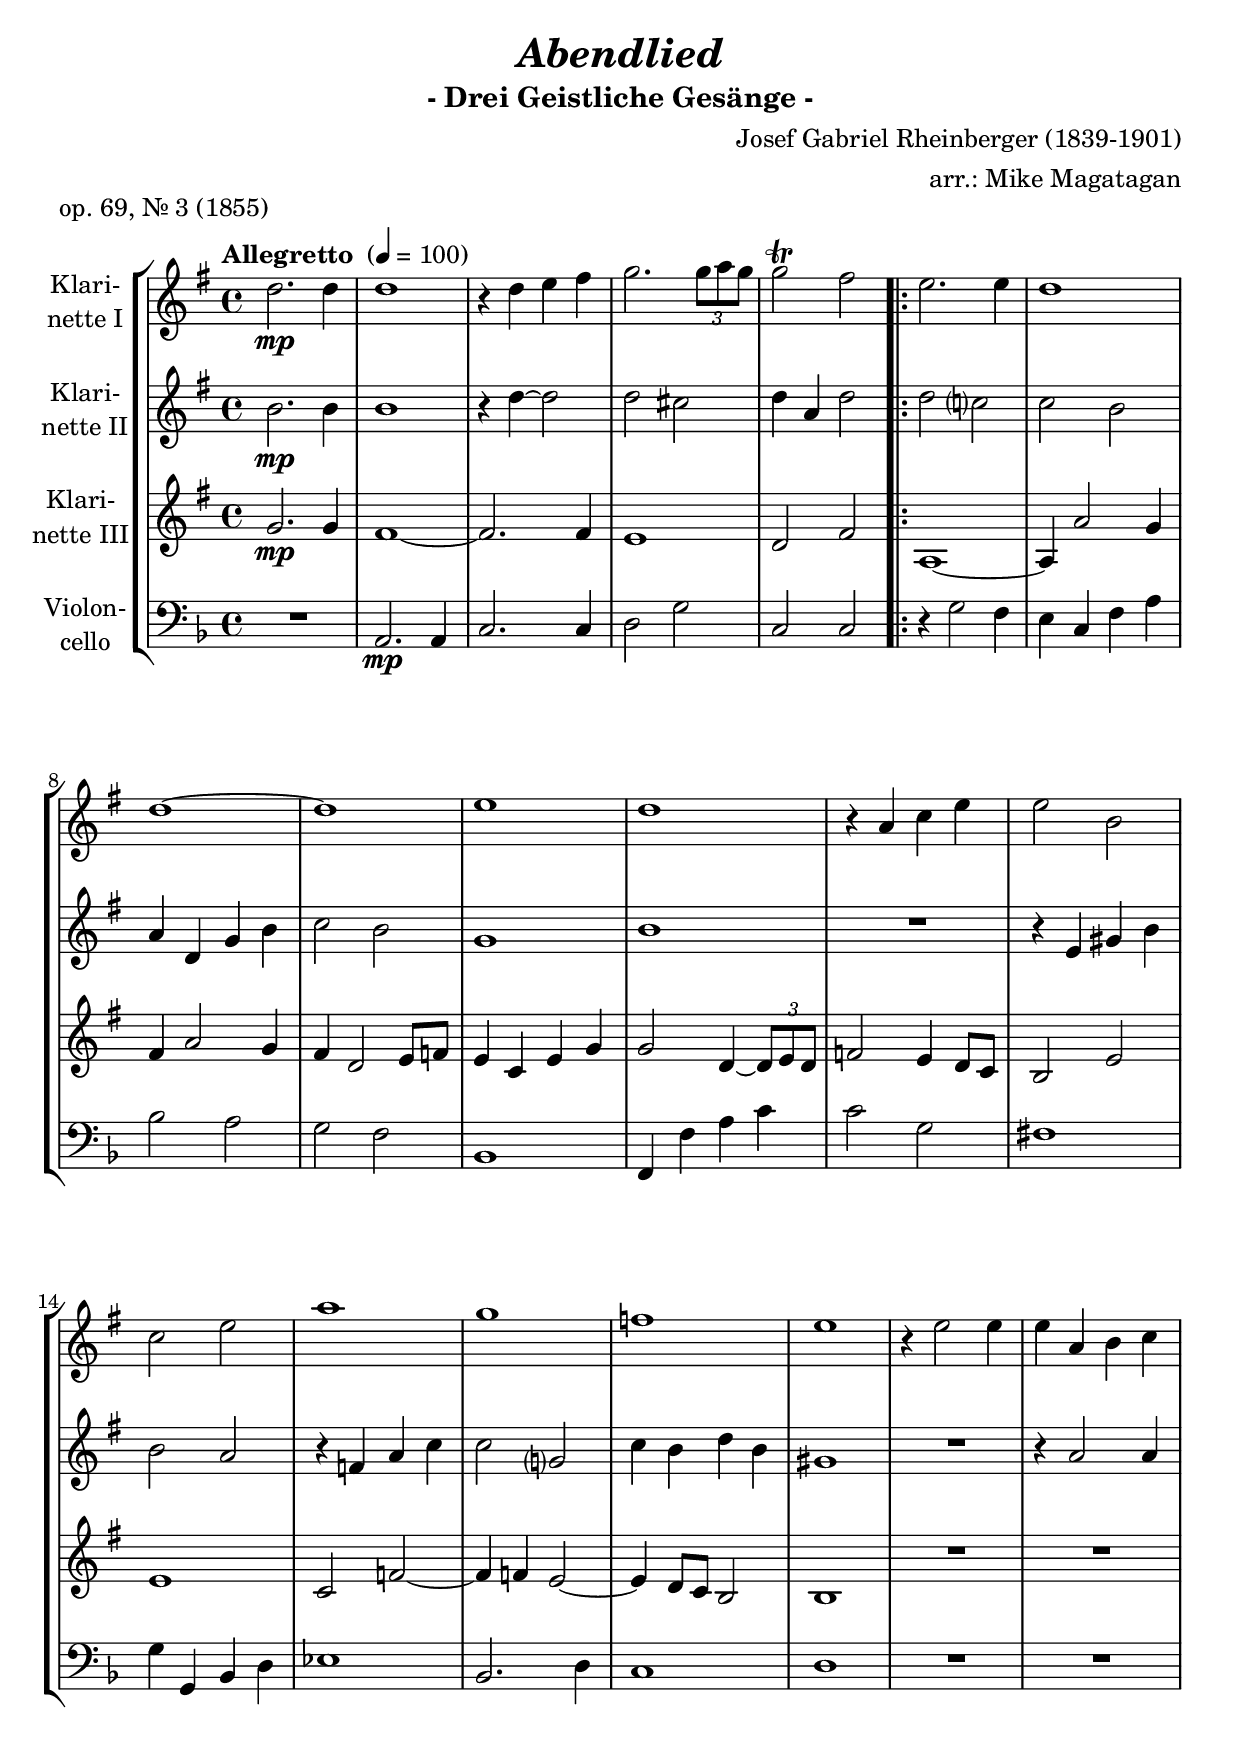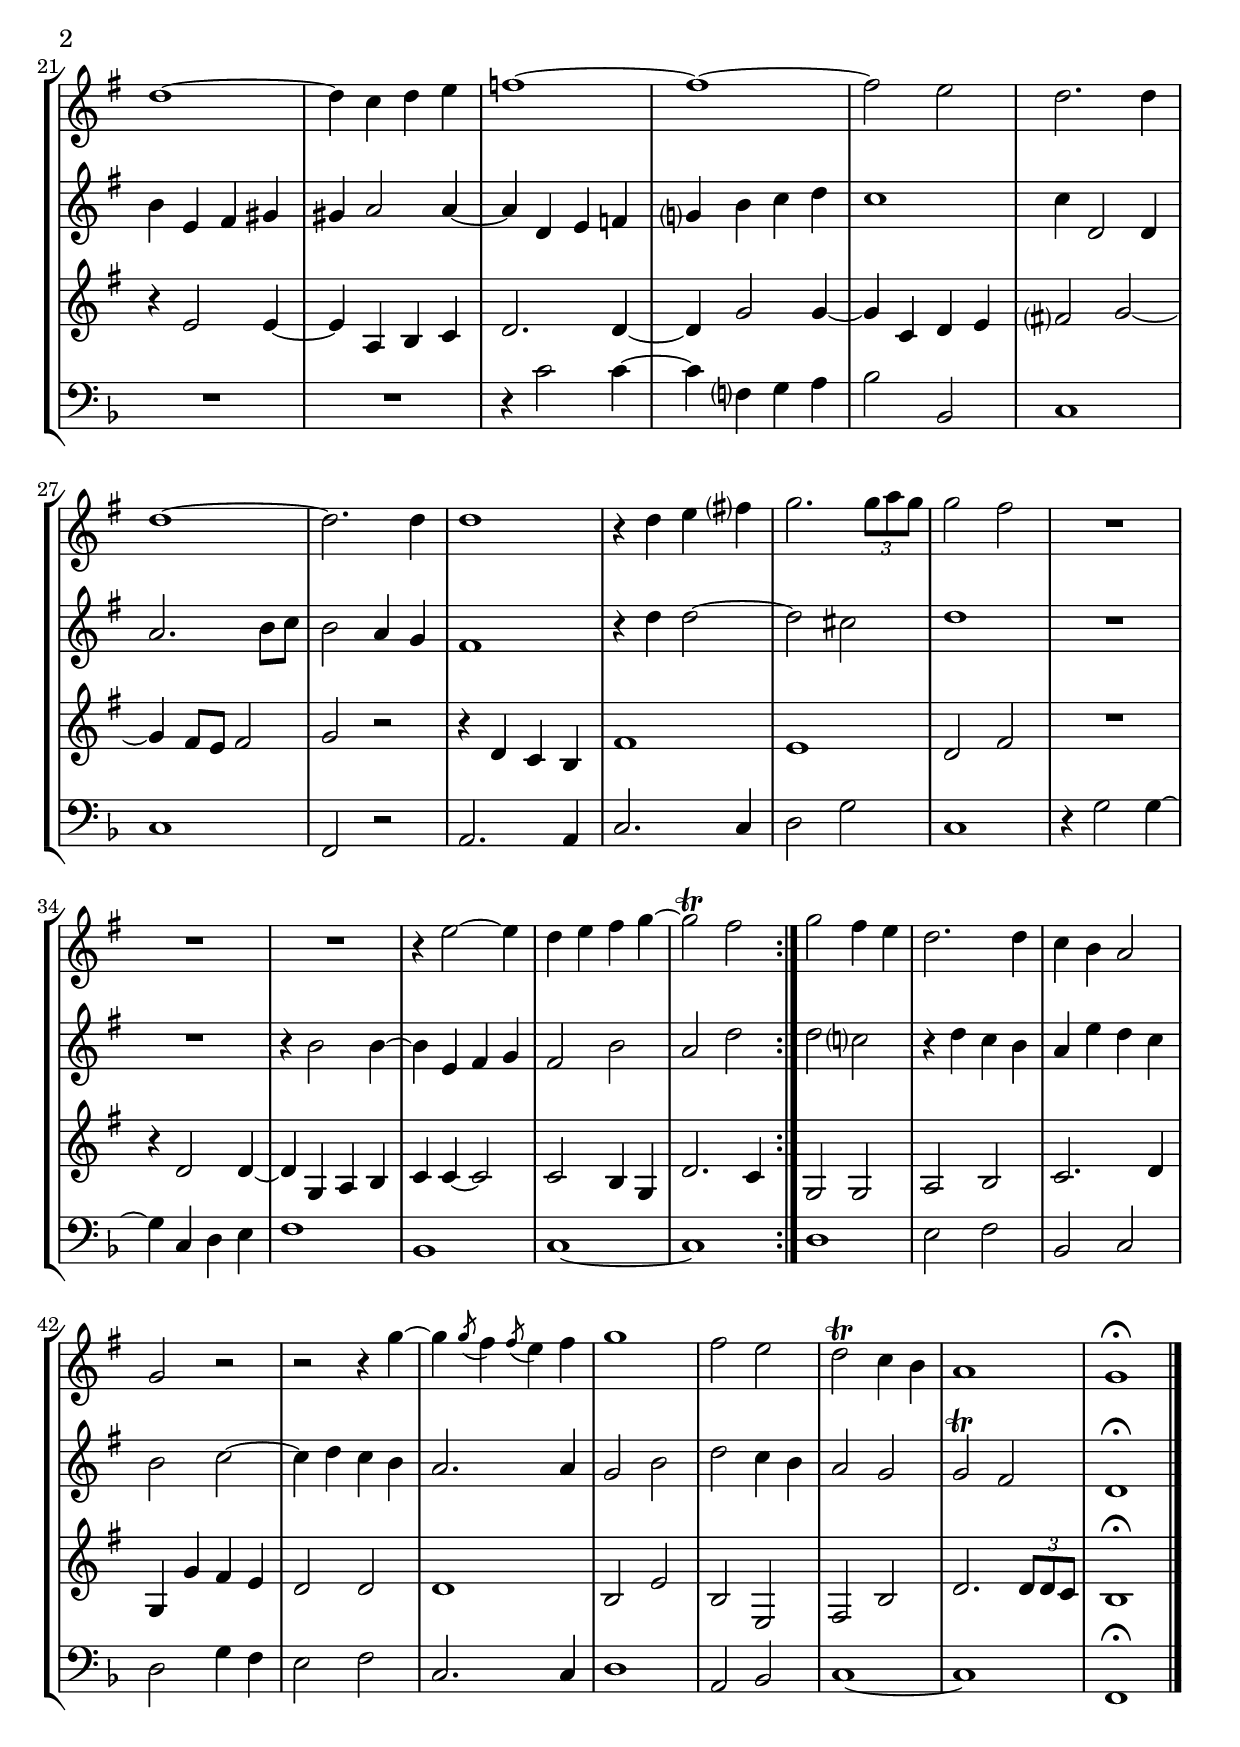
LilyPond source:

\version "2.18.2"
\include "deutsch.ly"

#(set-global-staff-size 22)

\header {
  title     = \markup \bold \italic "Abendlied"
  subtitle  = "- Drei Geistliche Gesänge -"
  composer  = "Josef Gabriel Rheinberger (1839-1901)"
  arranger  = "arr.: Mike Magatagan"
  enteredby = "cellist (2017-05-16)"
  piece     = "op. 69, Nr. 3 (1855)"
}

voiceconsts = {
  \key f \major
  \time 4/4
  \clef "treble"
%  \numericTimeSignature
  \compressFullBarRests
  % Set default beaming for all staves
  \set Timing.beamExceptions = #'()
  \set Timing.baseMoment     = #(ly:make-moment 1 4)
  \set Timing.beatStructure  = #'(1 1 1)
  \tempo "Allegretto " 4=100
}

mifl = "flute"
mikl = "clarinet"
mist = "string ensemble 1"
miba = "bassoon"
%miba = "harpsichord"
milo = "drawbar organ"

va = \relative c'' {
  \voiceconsts

  c2.\mp c4
  c1
  r4 c d e
  f2. \tuplet 3/2 4 { f8 g f }
  f2\trill e
  \repeat volta 2 {
    d2. d4
    c1
    
    c~
    c
    d
    c
    r4 g b d
    d2 a
    b d
    g1
    
    f
    es
    d
    r4 d2 d4
    d g, a b
    c1~
    c4 b c d
    es1~
    es~
    
    es2 d
    c2. c4
    c1~
    c2. c4
    c1
    r4 c d e?
    f2. \tuplet 3/2 4 { f8 g f }
    f2 e
    
    R1*3
    r4 d2~ d4
    c d e f~
    f2\trill e
  }
  f e4 d
  c2. c4
  b a g2
  f r

  r r4 f'~
  f \acciaccatura f8 e4 \acciaccatura e8 d4 e
  f1
  e2 d
  c\trill b4 a
  g1
  f\fermata \bar "|."
}

vb = \relative c'' {
  \voiceconsts

  a2.\mp a4
  a1
  r4 c~ c2
  c h
  c4 g c2
  \repeat volta 2 {
    c b?
    b a
    
    g4 c, f a
    b2 a
    f1
    a
    R
    r4 d, fis a
    a2 g
    r4 es g b
    
    b2 f?
    b4 a c a
    fis1
    R
    r4 g2 g4
    a d, e fis
    fis g2 g4~
    g c, d es
    f? a b c
    
    b1
    b4 c,2 c4
    g'2. a8 b
    a2 g4 f
    e1
    r4 c' c2~
    c h
    c1
    R1*2
    
    r4 a2 a4~
    a d, e f
    e2 a
    g c
  }
  c b?
  r4 c b a
  g d' c b
  a2 b~

  b4 c b a
  g2. g4
  f2 a
  c b4 a
  g2 f
  f\trill e
  c1\fermata \bar "|."
}

vc = \relative c' {
  \voiceconsts

  f2.\mp f4
  e1~
  e2. e4
  d1
  c2 e
  \repeat volta 2 {
    g,1~
    g4 g'2 f4
    
    e g2 f4
    e c2 d8 es
    d4 b d f
    f2 c4~ \tuplet 3/2 4 { c8 d c }
    es2 d4 c8 b
    a2 d
    d1
    b2 es~
    
    es4 es d2~
    d4 c8 b a2
    a1
    R1*2
    r4 d2 d4~
    d g, a b
    c2. c4~
    c f2 f4~
    
    f b, c d
    e?2 f~
    f4 e8 d e2
    f r
    r4 c b a
    e'1
    d
    c2 e
    R1
    r4 c2 c4~
    
    c f, g a
    b b~ b2
    b a4 f
    c'2. b4
  }
  f2 f
  g a
  b2. c4
  f, f' e d

  c2 c
  c1
  a2 d
  a d,
  e a
  c2. \tuplet 3/2 4 { c8 c b }
  a1\fermata \bar "|."
}

vd = \relative c {
  \voiceconsts
  \clef "bass"

  R1
  a2.\mp a4
  c2. c4
  d2 g
  c, c
  \repeat volta 2 {
    r4 g'2 f4
    e c f a
    
    b2 a
    g f
    b,1
    f4 f' a c
    c2 g
    fis1
    g4 g, b d
    es1
    
    b2. d4
    c1
    d
    R1*4
    r4 c'2 c4~
    c f,? g a

    b2 b,
    c1
    c
    f,2 r
    a2. a4
    c2. c4
    d2 g
    c,1
    r4 g'2 g4~
    g c, d e

    f1
    b,
    c~
    c
  }
  d
  e2 f
  b, c
  d g4 f

  e2 f
  c2. c4
  d1
  a2 b
  c1~
  c
  f,\fermata \bar "|."
}


music = \new StaffGroup <<
      \new Staff {
	\set Staff.midiInstrument = \mikl
	\set Staff.instrumentName = \markup \center-column { "Klari-" "nette I" }
	\transpose f g { \va }
      }

      \new Staff {
	\set Staff.midiInstrument = \mikl
	\set Staff.instrumentName = \markup \center-column { "Klari-" "nette II" }
	\transpose f g { \vb }
      }

      \new Staff {
	\set Staff.midiInstrument = \mikl
	\set Staff.instrumentName = \markup \center-column { "Klari-" "nette III" }
	\transpose f g { \vc }
      }

      \new Staff {
	\set Staff.midiInstrument = \miba
	\set Staff.instrumentName = \markup \center-column { "Violon-" "cello" }
	\transpose f f { \vd }
      }
>>

\book {
  \score {
    \music
    \layout {}
  }

  \score {
    \unfoldRepeats \music

    \midi {
      \context {
        \Score
      }
    }
  }
}
